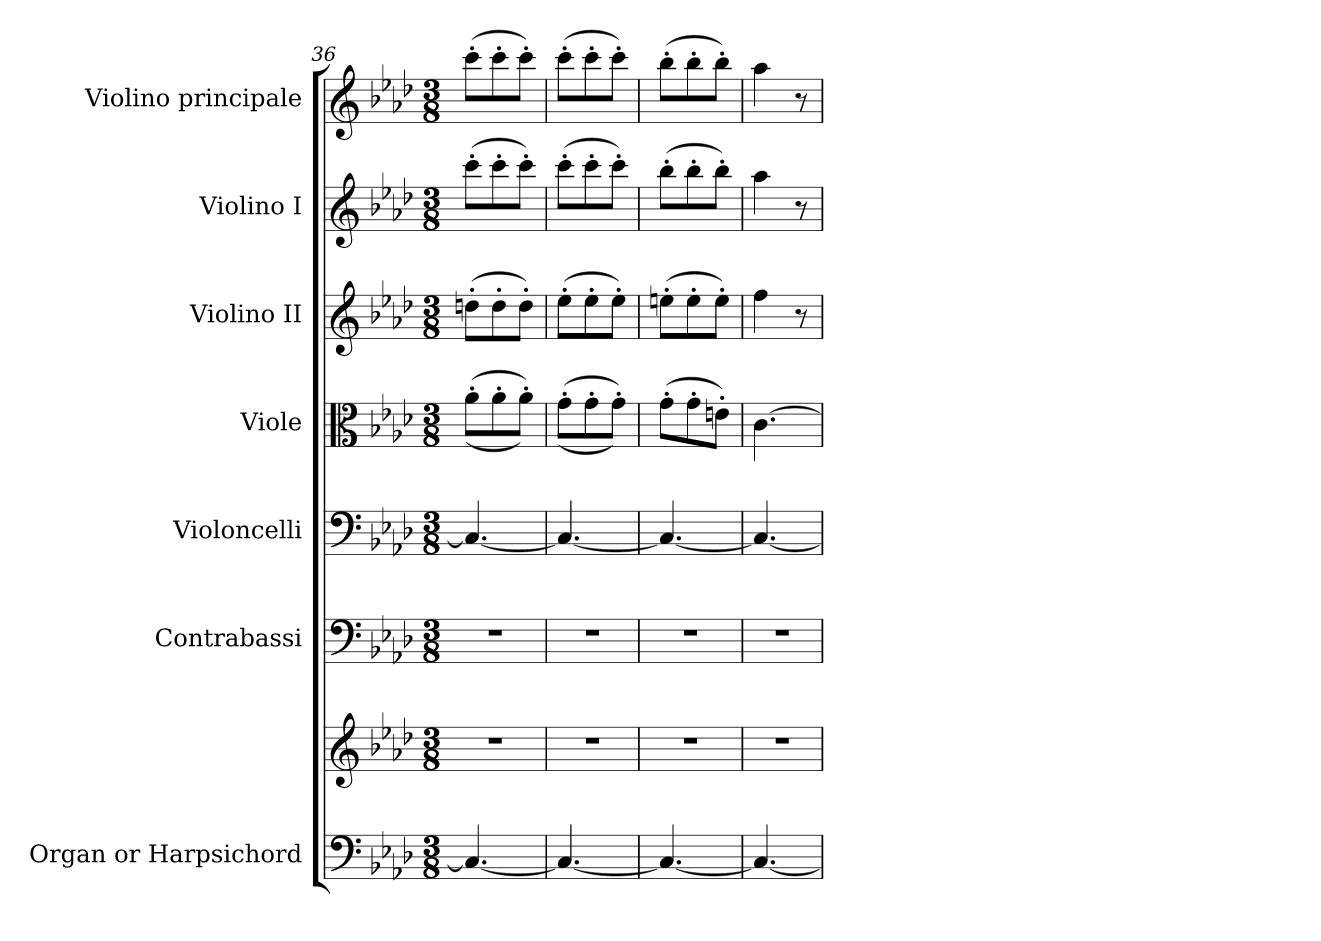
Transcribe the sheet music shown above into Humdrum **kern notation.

**kern	**kern	**kern	**kern	**kern	**kern	**kern	**kern
*part7	*part7	*part6	*part5	*part4	*part3	*part2	*part1
*staff8	*staff7	*staff6	*staff5	*staff4	*staff3	*staff2	*staff1
*I"Organ or Harpsichord	*	*I"Contrabassi	*I"Violoncelli	*I"Viole	*I"Violino II	*I"Violino I	*I"Violino principale
*I'Hch.	*	*I'Cbs.	*I'Vcl.	*I'Vle.	*I'Vln. II	*I'Vln. I	*I'Vln.
*clefF4	*clefG2	*clefF4	*clefF4	*clefC3	*clefG2	*clefG2	*clefG2
*	*	*ITrd7c12	*	*	*	*	*
*k[b-e-a-d-]	*k[b-e-a-d-]	*k[b-e-a-d-]	*k[b-e-a-d-]	*k[b-e-a-d-]	*k[b-e-a-d-]	*k[b-e-a-d-]	*k[b-e-a-d-]
*M3/8	*M3/8	*M3/8	*M3/8	*M3/8	*M3/8	*M3/8	*M3/8
=36	=36	=36	=36	=36	=36	=36	=36
4.C/_	4.r	4.r	4.C/_	(>(>8a-'\L	(>8ddn'\L	(>8ccc'\L	(>8ccc'\L
.	.	.	.	8a-'\	8dd'\	8ccc'\	8ccc'\
.	.	.	.	8a-'\J))	8dd'\J)	8ccc'\J)	8ccc'\J)
=37	=37	=37	=37	=37	=37	=37	=37
4.C/_	4.r	4.r	4.C/_	(>(>8g'\L	(>8ee-'\L	(>8ccc'\L	(>8ccc'\L
.	.	.	.	8g'\	8ee-'\	8ccc'\	8ccc'\
.	.	.	.	8g'\J))	8ee-'\J)	8ccc'\J)	8ccc'\J)
=38	=38	=38	=38	=38	=38	=38	=38
4.C/_	4.r	4.r	4.C/_	(>8g'\L	(>8een'\L	(>8bb-'\L	(>8bb-'\L
.	.	.	.	8g'\	8ee'\	8bb-'\	8bb-'\
.	.	.	.	8en'\J)	8ee'\J)	8bb-'\J)	8bb-'\J)
=39	=39	=39	=39	=39	=39	=39	=39
4.C/_	4.r	4.r	4.C/_	[4.c\	4ff\	4aa-\	4aa-\
.	.	.	.	.	8r	8r	8r
=	=	=	=	=	=	=	=
*-	*-	*-	*-	*-	*-	*-	*-
